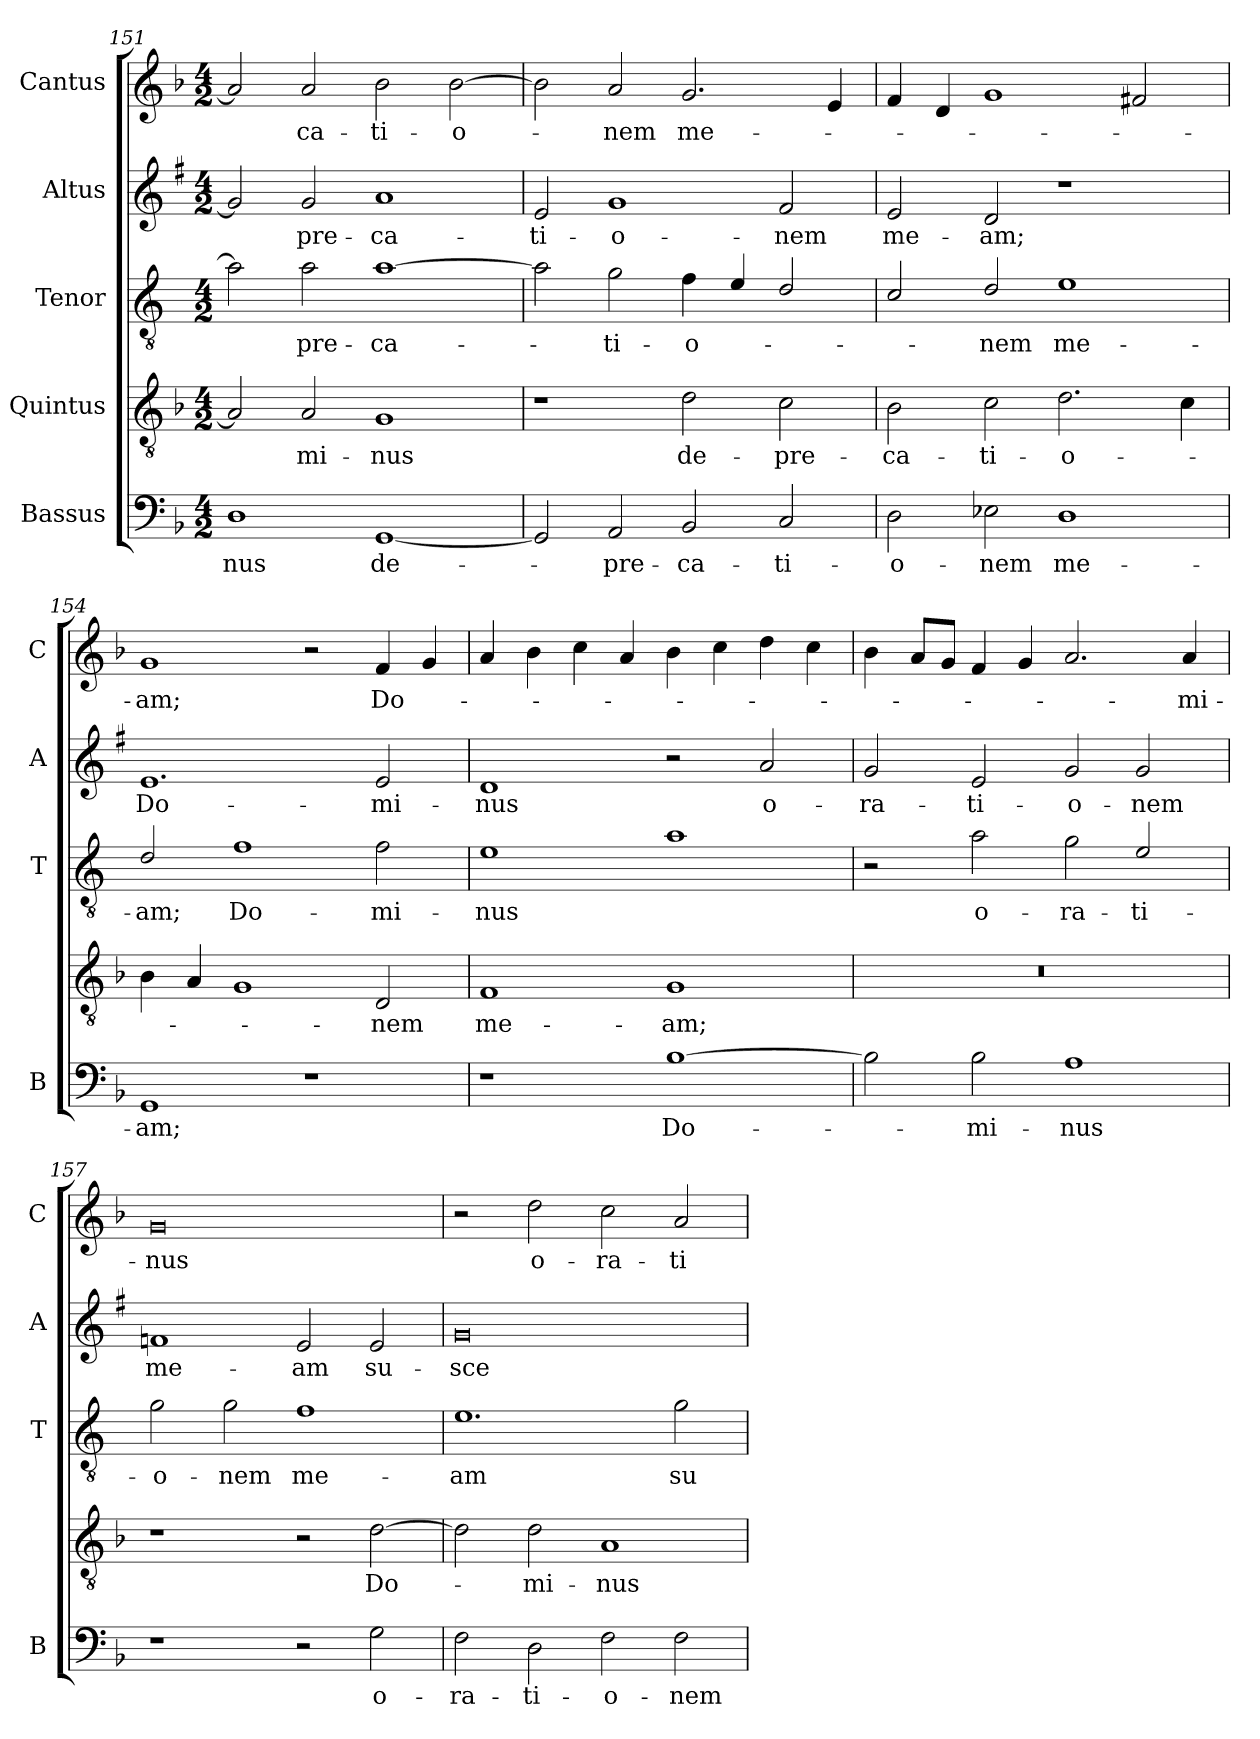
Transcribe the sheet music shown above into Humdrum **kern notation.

**kern	**text	**kern	**text	**kern	**text	**kern	**text	**kern	**text
*part5	*part5	*part4	*part4	*part3	*part3	*part2	*part2	*part1	*part1
*staff5	*staff5	*staff4	*staff4	*staff3	*staff3	*staff2	*staff2	*staff1	*staff1
*I"Bassus	*	*I"Quintus	*	*I"Tenor	*	*I"Altus	*	*I"Cantus	*
*I'B	*	*	*	*I'T	*	*I'A	*	*I'C	*
*clefF4	*	*clefGv2	*	*clefGv2	*	*clefG2	*	*clefG2	*
*	*	*	*	*ITrd4c7	*	*ITrd1c2	*	*	*
*k[b-]	*	*k[b-]	*	*k[b-]	*	*k[b-]	*	*k[b-]	*
*F:	*	*F:	*	*F:	*	*F:	*	*F:	*
*M4/2	*	*M4/2	*	*M4/2	*	*M4/2	*	*M4/2	*
=151	=151	=151	=151	=151	=151	=151	=151	=151	=151
!	!LO:LY:b	!	!	!	!	!	!	!	!
1D	-nus	2A/]	.	2d\]	.	2f/]	.	2a/]	.
!	!	!	!LO:LY:b	!	!LO:LY:b	!	!LO:LY:b	!	!LO:LY:b
.	.	2A/	-mi-	2d\	-pre-	2f/	-pre-	2a/	-ca-
!	!LO:LY:b	!	!LO:LY:b	!	!LO:LY:b	!	!LO:LY:b	!	!LO:LY:b
[1GG	de-	1G	-nus	[1d	-ca-	1g	-ca-	2b-\	-ti-
!	!	!	!	!	!	!	!	!	!LO:LY:b
.	.	.	.	.	.	.	.	[2b-\	-o-
=152	=152	=152	=152	=152	=152	=152	=152	=152	=152
!	!	!	!	!	!	!	!LO:LY:b	!	!
2GG/]	.	1r	.	2d\]	.	2d/	-ti-	2b-\]	.
!	!LO:LY:b	!	!	!	!LO:LY:b	!	!LO:LY:b	!	!LO:LY:b
2AA/	-pre-	.	.	2c\	-ti-	1f	-o-	2a/	-nem
!	!LO:LY:b	!	!LO:LY:b	!	!LO:LY:b	!	!	!	!LO:LY:b
2BB-/	-ca-	2d\	de-	4B-\	-o-	.	.	2.g/	me-
.	.	.	.	4A/	.	.	.	.	.
!	!LO:LY:b	!	!LO:LY:b	!	!	!	!LO:LY:b	!	!
2C/	-ti-	2c\	-pre-	2G/	.	2e/	-nem	.	.
.	.	.	.	.	.	.	.	4e/	.
=153	=153	=153	=153	=153	=153	=153	=153	=153	=153
!	!LO:LY:b	!	!LO:LY:b	!	!	!	!LO:LY:b	!	!
2D\	-o-	2B-\	-ca-	2F/	.	2d/	me-	4f/	.
.	.	.	.	.	.	.	.	4d/	.
!	!LO:LY:b	!	!LO:LY:b	!	!LO:LY:b	!	!LO:LY:b	!	!
2E-X\	-nem	2c\	-ti-	2G/	-nem	2c/	-am;	1g	.
!	!LO:LY:b	!	!LO:LY:b	!	!LO:LY:b	!	!	!	!
1D	me-	2.d\	-o-	1A	me-	1r	.	.	.
.	.	.	.	.	.	.	.	2f#X/	.
.	.	4c\	.	.	.	.	.	.	.
=154	=154	=154	=154	=154	=154	=154	=154	=154	=154
!	!LO:LY:b	!	!	!	!LO:LY:b	!	!LO:LY:b	!	!LO:LY:b
1GG	-am;	4B-\	.	2G/	-am;	1.d	Do-	1g	-am;
.	.	4A/	.	.	.	.	.	.	.
!	!	!	!	!	!LO:LY:b	!	!	!	!
.	.	1G	.	1B-	Do-	.	.	.	.
1r	.	.	.	.	.	.	.	2r	.
!	!	!	!LO:LY:b	!	!LO:LY:b	!	!LO:LY:b	!	!LO:LY:b
.	.	2D/	-nem	2B-\	-mi-	2d/	-mi-	4f/	Do-
.	.	.	.	.	.	.	.	4g/	.
=155	=155	=155	=155	=155	=155	=155	=155	=155	=155
!	!	!	!LO:LY:b	!	!LO:LY:b	!	!LO:LY:b	!	!
1r	.	1F	me-	1A	-nus	1c	-nus	4a/	.
.	.	.	.	.	.	.	.	4b-\	.
.	.	.	.	.	.	.	.	4cc\	.
.	.	.	.	.	.	.	.	4a/	.
!	!LO:LY:b	!	!LO:LY:b	!	!	!	!	!	!
[1B-	Do-	1G	-am;	1d	.	2r	.	4b-\	.
.	.	.	.	.	.	.	.	4cc\	.
!	!	!	!	!	!	!	!LO:LY:b	!	!
.	.	.	.	.	.	2g/	o-	4dd\	.
.	.	.	.	.	.	.	.	4cc\	.
!!LO:LB:g=z
=156	=156	=156	=156	=156	=156	=156	=156	=156	=156
!	!	!	!	!	!	!	!LO:LY:b	!	!
2B-\]	.	0r	.	2r	.	2f/	-ra-	4b-\	.
.	.	.	.	.	.	.	.	8a/L	.
.	.	.	.	.	.	.	.	8g/J	.
!	!LO:LY:b	!	!	!	!LO:LY:b	!	!LO:LY:b	!	!
2B-\	-mi-	.	.	2d\	o-	2d/	-ti-	4f/	.
.	.	.	.	.	.	.	.	4g/	.
!	!LO:LY:b	!	!	!	!LO:LY:b	!	!LO:LY:b	!	!
1A	-nus	.	.	2c\	-ra-	2f/	-o-	2.a/	.
!	!	!	!	!	!LO:LY:b	!	!LO:LY:b	!	!
.	.	.	.	2A/	-ti-	2f/	-nem	.	.
!	!	!	!	!	!	!	!	!	!LO:LY:b
.	.	.	.	.	.	.	.	4a/	-mi-
=157	=157	=157	=157	=157	=157	=157	=157	=157	=157
!	!	!	!	!	!LO:LY:b	!	!LO:LY:b	!	!LO:LY:b
1r	.	1r	.	2c\	-o-	1e-X	me-	0g	-nus
!	!	!	!	!	!LO:LY:b	!	!	!	!
.	.	.	.	2c\	-nem	.	.	.	.
!	!	!	!	!	!LO:LY:b	!	!LO:LY:b	!	!
2r	.	2r	.	1B-	me-	2d/	-am	.	.
!	!LO:LY:b	!	!LO:LY:b	!	!	!	!LO:LY:b	!	!
2G\	o-	[2d\	Do-	.	.	2d/	su-	.	.
=158	=158	=158	=158	=158	=158	=158	=158	=158	=158
!	!LO:LY:b	!	!	!	!LO:LY:b	!	!LO:LY:b	!	!
2F\	-ra-	2d\]	.	1.A	-am	0f	-sce-	2r	.
!	!LO:LY:b	!	!LO:LY:b	!	!	!	!	!	!LO:LY:b
2D\	-ti-	2d\	-mi-	.	.	.	.	2dd\	o-
!	!LO:LY:b	!	!LO:LY:b	!	!	!	!	!	!LO:LY:b
2F\	-o-	1A	-nus	.	.	.	.	2cc\	-ra-
!	!LO:LY:b	!	!	!	!LO:LY:b	!	!	!	!LO:LY:b
2F\	-nem	.	.	2c\	su-	.	.	2a/	-ti-
=	=	=	=	=	=	=	=	=	=
*-	*-	*-	*-	*-	*-	*-	*-	*-	*-
